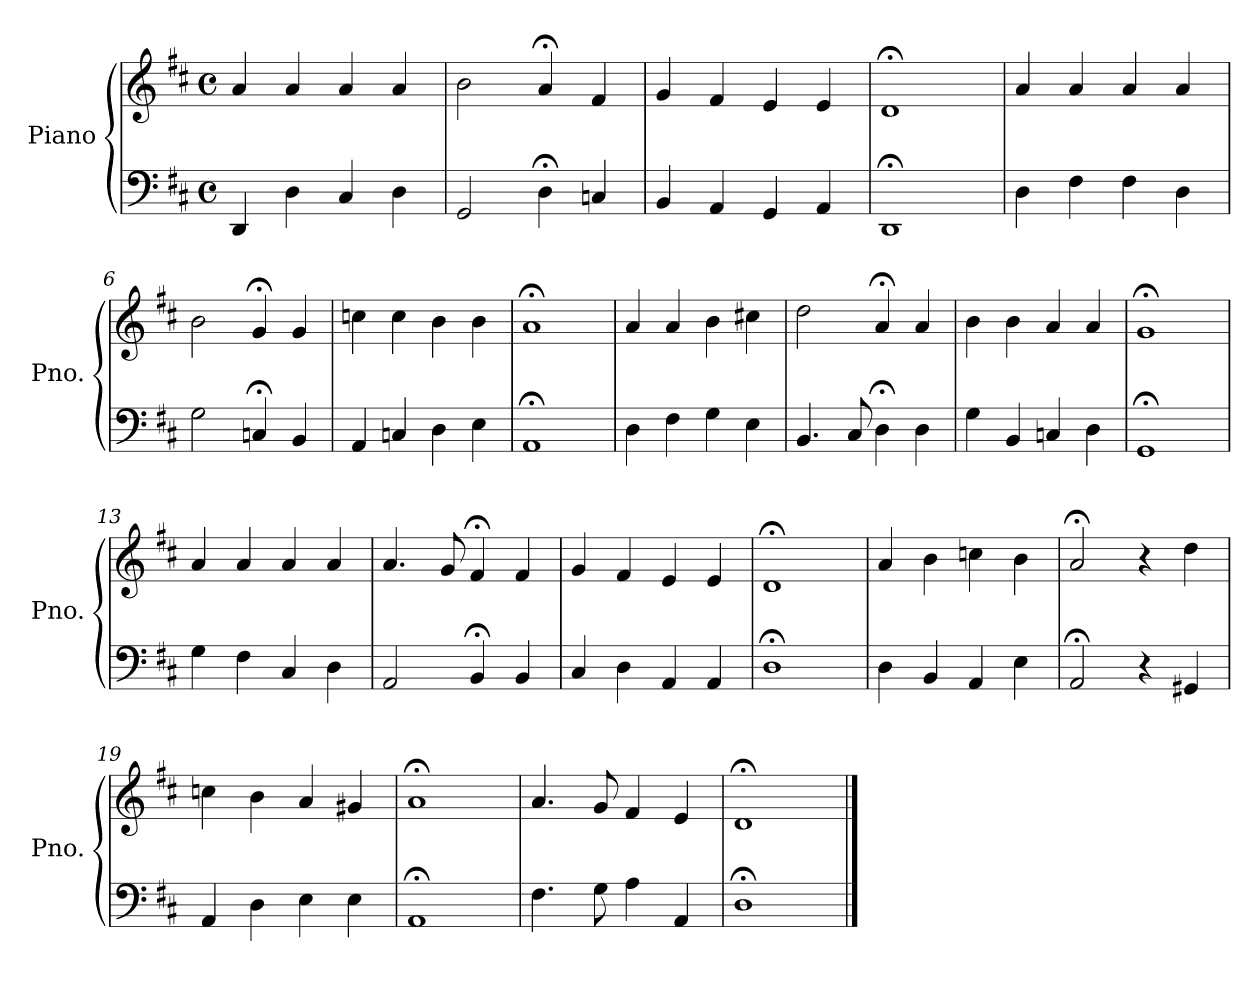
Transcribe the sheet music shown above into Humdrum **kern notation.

**kern	**kern
*part1	*part1
*staff2	*staff1
*I"Piano	*
*I'Pno.	*
*clefF4	*clefG2
*k[f#c#]	*k[f#c#]
*M4/4	*M4/4
*met(c)	*met(c)
=1	=1
4DD/	4a/
4D\	4a/
4C#/	4a/
4D\	4a/
=2	=2
2GG/	2b\
4D;<\	4a;</
4Cn/	4f#/
=3	=3
4BB/	4g/
4AA/	4f#/
4GG/	4e/
4AA/	4e/
=4	=4
1DD;<	1d;<
=5	=5
4D\	4a/
4F#\	4a/
4F#\	4a/
4D\	4a/
=6	=6
2G\	2b\
4Cn;</	4g;</
4BB/	4g/
=7	=7
4AA/	4ccn\
4Cn/	4cc\
4D\	4b\
4E\	4b\
=8	=8
1AA;<	1a;<
!!LO:LB:g=z
=9	=9
4D\	4a/
4F#\	4a/
4G\	4b\
4E\	4cc#X\
=10	=10
4.BB/	2dd\
8C#/	.
4D;<\	4a;</
4D\	4a/
=11	=11
4G\	4b\
4BB/	4b\
4Cn/	4a/
4D\	4a/
=12	=12
1GG;<	1g;<
=13	=13
4G\	4a/
4F#\	4a/
4C#/	4a/
4D\	4a/
=14	=14
2AA/	4.a/
.	8g/
4BB;</	4f#;</
4BB/	4f#/
=15	=15
4C#/	4g/
4D\	4f#/
4AA/	4e/
4AA/	4e/
=16	=16
1D;<	1d;<
!!LO:LB:g=z
=17	=17
4D\	4a/
4BB/	4b\
4AA/	4ccn\
4E\	4b\
=18	=18
2AA;</	2a;</
4r	4r
4GG#X/	4dd\
=19	=19
4AA/	4ccn\
4D\	4b\
4E\	4a/
4E\	4g#X/
=20	=20
1AA;<	1a;<
=21	=21
4.F#\	4.a/
8G\	8g/
4A\	4f#/
4AA/	4e/
=22	=22
1D;<	1d;<
==	==
*-	*-
